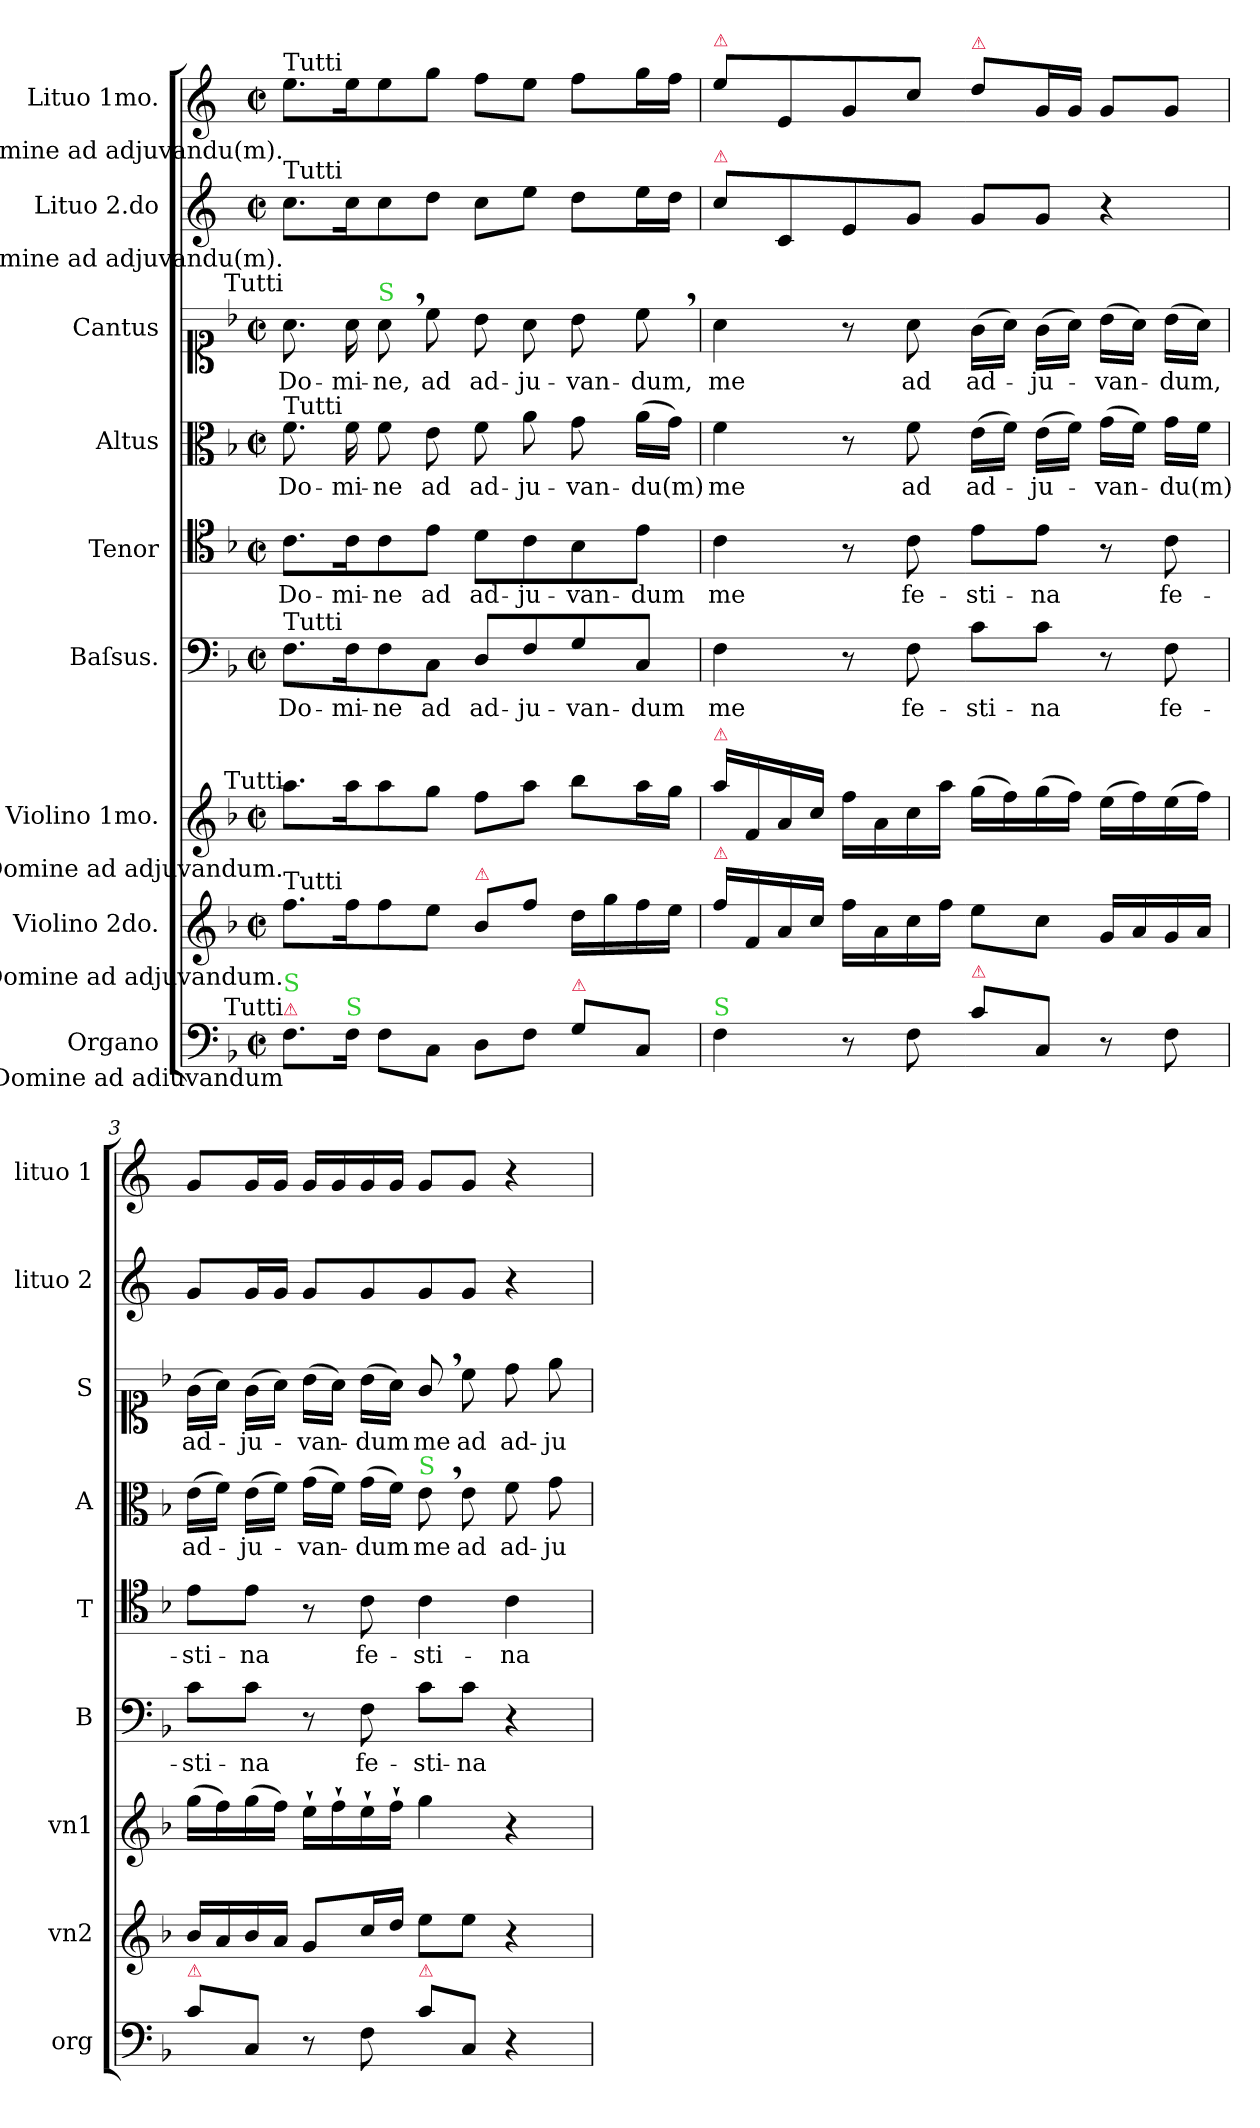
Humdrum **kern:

**kern	**kern	**kern	**kern	**text	**kern	**text	**kern	**text	**kern	**text	**kern	**kern
*part9	*part8	*part7	*part6	*part6	*part5	*part5	*part4	*part4	*part3	*part3	*part2	*part1
*staff9	*staff8	*staff7	*staff6	*staff6	*staff5	*staff5	*staff4	*staff4	*staff3	*staff3	*staff2	*staff1
*I"Organo	*I"Violino 2do.	*I"Violino 1mo.	*I"Baſsus.	*	*I"Tenor	*	*I"Altus	*	*I"Cantus	*	*I"Lituo 2.do	*I"Lituo 1mo.
*I'org	*I'vn2	*I'vn1	*I'B	*	*I'T	*	*I'A	*	*I'S	*	*I'lituo 2	*I'lituo 1
*clefF4	*clefG2	*clefG2	*clefF4	*	*clefC4	*	*clefC3	*	*clefC1	*	*clefG2	*clefG2
*	*	*	*	*	*	*	*	*	*	*	*ITrd-3c-5	*ITrd-3c-5
*k[b-]	*k[b-]	*k[b-]	*k[b-]	*	*k[b-]	*	*k[b-]	*	*k[b-]	*	*k[b-]	*k[b-]
*M2/2	*M2/2	*M2/2	*M2/2	*	*M2/2	*	*M2/2	*	*M2/2	*	*M2/2	*M2/2
*met(c|)	*met(c|)	*met(c|)	*met(c|)	*	*met(c|)	*	*met(c|)	*	*met(c|)	*	*met(c|)	*met(c|)
=1	=1	=1	=1	=1	=1	=1	=1	=1	=1	=1	=1	=1
!	!	!	!	!	!	!	!	!	!	!	!	!LO:TX:a:t=Tutti
!	!	!	!	!	!	!	!	!	!	!	!	!LO:TX:b:rj:t=Domine ad adjuvandu(m).
!	!	!	!	!	!	!	!	!	!	!	!LO:TX:a:t=Tutti	!
!	!	!	!	!	!	!	!	!	!	!	!LO:TX:b:rj:t=Domine ad adjuvandu(m).	!
!	!	!	!	!	!	!	!	!	!LO:TX:a:rj:t=Tutti	!	!	!
!	!	!	!	!	!	!	!LO:TX:a:t=Tutti	!	!	!	!	!
!	!	!	!LO:TX:a:t=Tutti	!	!	!	!	!	!	!	!	!
!	!	!LO:TX:b:rj:t=Domine ad adjuvandum.	!	!	!	!	!	!	!	!	!	!
!	!	!LO:TX:a:rj:t=Tutti	!	!	!	!	!	!	!	!	!	!
!	!LO:TX:a:t=Tutti	!	!	!	!	!	!	!	!	!	!	!
!	!LO:TX:b:rj:t=Domine ad adjuvandum.	!	!	!	!	!	!	!	!	!	!	!
!LO:TX:a:color=crimson:t=⚠	!	!	!	!	!	!	!	!	!	!	!	!
!LO:TX:a:color=limegreen:t=S	!	!	!	!	!	!	!	!	!	!	!	!
!LO:TX:a:rj:t=Tutti	!	!	!	!	!	!	!	!	!	!	!	!
!LO:TX:b:rj:t=Domine ad adiuvandum	!	!	!	!	!	!	!	!	!	!	!	!
8.F\L	8.ff\L	8.aa\L	8.F\L	Do-	8.c\L	Do-	8.f\	Do-	8.a\	Do-	8.ff\L	8.aa\L
!LO:TX:a:color=limegreen:t=S	!	!	!	!	!	!	!	!	!	!	!	!
16F\Jk	16ff\K	16aa\K	16F\K	-mi-	16c\K	-mi-	16f\	-mi-	16a\	-mi-	16ff\K	16aa\K
!	!	!	!	!	!	!	!	!	!LO:TX:a:color=limegreen:t=S	!	!	!
8F\L	8ff\	8aa\	8F\	-ne	8c\	-ne	8f\	-ne	8a,<\	-ne,	8ff\	8aa\
8C\J	8ee\J	8gg\J	8C\J	ad	8e\J	ad	8e\	ad	8cc\	ad	8gg\J	8ccc\J
!	!LO:TX:a:color=crimson:t=⚠	!	!	!	!	!	!	!	!	!	!	!
8D\L	8b-/L	8ff\L	8D/L	ad-	8d\L	ad-	8f\	ad-	8b-\	ad-	8ff\L	8bb-\L
8F\J	8ff\J	8aa\J	8F/	-ju-	8c\	-ju-	8a\	-ju-	8a\	-ju-	8aa\J	8aa\J
!LO:TX:a:color=crimson:t=⚠	!	!	!	!	!	!	!	!	!	!	!	!
8G\L	16dd\LL	8bb-\L	8G/	-van-	8B-\	-van-	8g\	-van-	8b-\	-van-	8gg\L	8bb-\L
.	16gg\	.	.	.	.	.	.	.	.	.	.	.
8C/J	16ff\	16aa\L	8C/J	-dum	8e\J	-dum	(16a\LL	-du(m)	8cc,<\	-dum,	16aa\L	16ccc\L
.	16ee\JJ	16gg\JJ	.	.	.	.	16g\JJ)	.	.	.	16gg\JJ	16bb-\JJ
=2	=2	=2	=2	=2	=2	=2	=2	=2	=2	=2	=2	=2
!	!	!	!	!	!	!	!	!	!	!	!	!LO:TX:a:color=crimson:t=⚠
!	!	!	!	!	!	!	!	!	!	!	!LO:TX:a:color=crimson:t=⚠	!
!	!	!LO:TX:a:color=crimson:t=⚠	!	!	!	!	!	!	!	!	!	!
!	!LO:TX:a:color=crimson:t=⚠	!	!	!	!	!	!	!	!	!	!	!
!LO:TX:a:color=limegreen:t=S	!	!	!	!	!	!	!	!	!	!	!	!
4F\	16ff\LL	16aa\LL	4F\	me	4c\	me	4f\	me	4a\	me	8ff\L	8aa\L
.	16f/	16f/	.	.	.	.	.	.	.	.	.	.
.	16a/	16a/	.	.	.	.	.	.	.	.	8f/	8a/
.	16cc/JJ	16cc/JJ	.	.	.	.	.	.	.	.	.	.
8r	16ff\LL	16ff\LL	8r	.	8r	.	8r	.	8r	.	8a/	8cc/
.	16a\	16a\	.	.	.	.	.	.	.	.	.	.
8F\	16cc\	16cc\	8F\	fe-	8c\	fe-	8f\	ad	8a\	ad	8cc/J	8ff/J
.	16ff\JJ	16aa\JJ	.	.	.	.	.	.	.	.	.	.
!	!	!	!	!	!	!	!	!	!	!	!	!LO:TX:a:color=crimson:t=⚠
!LO:TX:a:color=crimson:t=⚠	!	!	!	!	!	!	!	!	!	!	!	!
8c\L	8ee\L	(16gg\LL	8c\L	-sti-	8e\L	-sti-	(16e\LL	ad-	(16g\LL	ad-	8cc/L	8gg\L
.	.	16ff\)	.	.	.	.	16f\JJ)	.	16a\JJ)	.	.	.
8C/J	8cc\J	(16gg\	8c\J	-na	8e\J	-na	(16e\LL	-ju-	(16g\LL	-ju-	8cc/J	16cc/L
.	.	16ff\JJ)	.	.	.	.	16f\JJ)	.	16a\JJ)	.	.	16cc/JJ
8r	16g/LL	(16ee\LL	8r	.	8r	.	(16g\LL	-van-	(16b-\LL	-van-	4r	8cc/L
.	16a/	16ff\)	.	.	.	.	16f\JJ)	.	16a\JJ)	.	.	.
!	!	!	!	!	!	!LO:LY:i	!	!	!	!	!	!
8F\	16g/	(16ee\	8F\	fe-	8c\	fe-	16g\LL	-du(m)	(16b-\LL	-dum,	.	8cc/J
.	16a/JJ	16ff\JJ)	.	.	.	.	16f\JJ	.	16a\JJ)	.	.	.
=3	=3	=3	=3	=3	=3	=3	=3	=3	=3	=3	=3	=3
!LO:TX:a:color=crimson:t=⚠	!	!	!	!	!	!	!	!	!	!	!	!
!	!	!	!	!	!	!LO:LY:i	!	!	!	!	!	!
8c\L	16b-/LL	(16gg\LL	8c\L	-sti-	8e\L	-sti-	(16e\LL	ad-	(16g\LL	ad-	8cc/L	8cc/L
.	16a/	16ff\)	.	.	.	.	16f\JJ)	.	16a\JJ)	.	.	.
!	!	!	!	!	!	!LO:LY:i	!	!	!	!	!	!
8C/J	16b-/	(16gg\	8c\J	-na	8e\J	-na	(16e\LL	-ju-	(16g\LL	-ju-	16cc/L	16cc/L
.	16a/JJ	16ff\JJ)	.	.	.	.	16f\JJ)	.	16a\JJ)	.	16cc/JJ	16cc/JJ
8r	8g/L	16ee`\LL	8r	.	8r	.	(16g\LL	-van-	(16b-\LL	-van-	8cc/L	16cc/LL
.	.	16ff`\	.	.	.	.	16f\JJ)	.	16a\JJ)	.	.	16cc/
!	!	!	!	!LO:LY:i	!	!LO:LY:i	!	!	!	!	!	!
8F\	16cc/L	16ee`\	8F\	fe-	8c\	fe-	(16g\LL	-dum	(16b-\LL	-dum	8cc/	16cc/
.	16dd/JJ	16ff`\JJ	.	.	.	.	16f\JJ)	.	16a\JJ)	.	.	16cc/JJ
!	!	!	!	!	!	!	!LO:TX:a:color=limegreen:t=S	!	!	!	!	!
!LO:TX:a:color=crimson:t=⚠	!	!	!	!	!	!	!	!	!	!	!	!
!	!	!	!	!LO:LY:i	!	!LO:LY:i	!	!	!	!	!	!
8c\L	8ee\L	4gg\	8c\L	-sti-	4c\	-sti-	8e,<\	me	8g,</	me	8cc/	8cc/L
!	!	!	!	!LO:LY:i	!	!	!	!	!	!	!	!
8C/J	8ee\J	.	8c\J	-na	.	.	8e\	ad	8cc\	ad	8cc/J	8cc/J
!	!	!	!	!	!	!LO:LY:i	!	!	!	!	!	!
4r	4r	4r	4r	.	4c\	-na	8f\	ad-	8dd\	ad-	4r	4r
.	.	.	.	.	.	.	8g\	-ju-	8ee\	-ju-	.	.
=	=	=	=	=	=	=	=	=	=	=	=	=
*-	*-	*-	*-	*-	*-	*-	*-	*-	*-	*-	*-	*-
